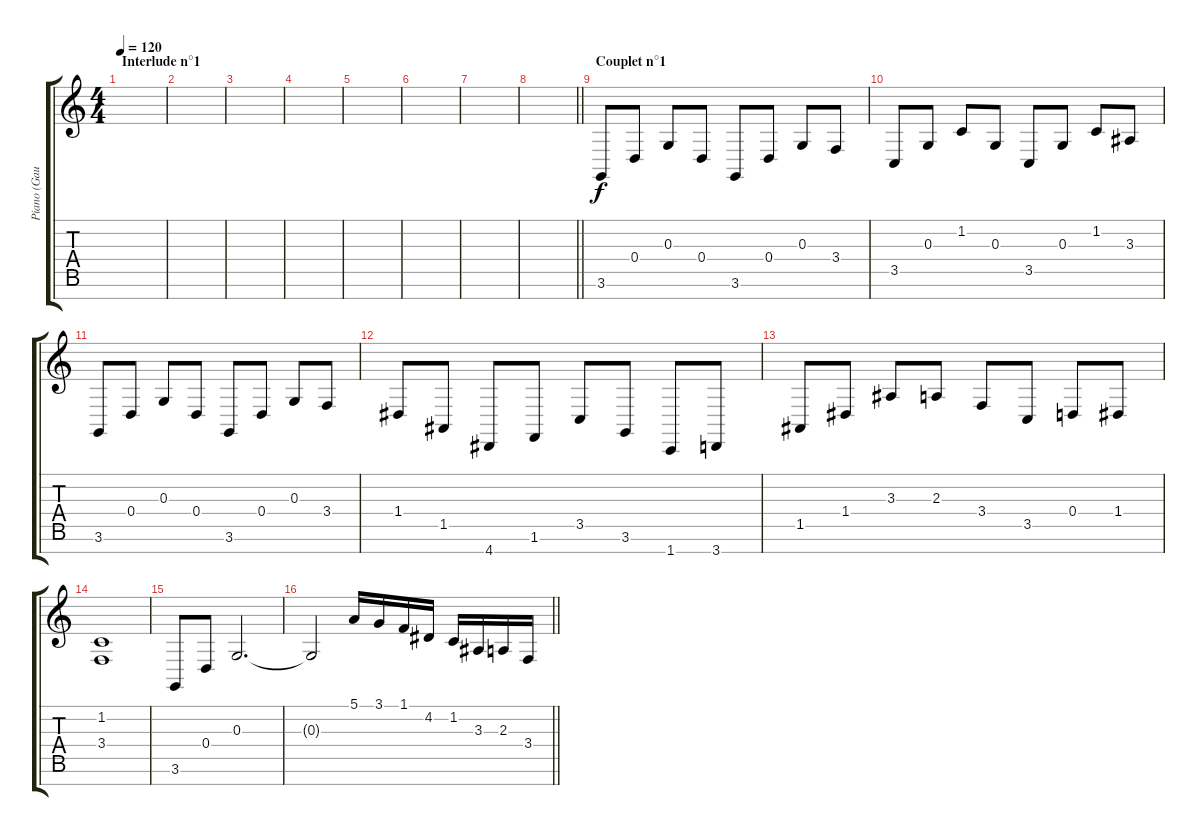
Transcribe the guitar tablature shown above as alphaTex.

\track ("Piano (Gauche Haute)" "Piano (Gau") {instrument acousticgrandpiano}
\staff {score tabs}
\tuning (E4 B3 G3 D3 A2 E2 B1) {hide}
\ts (4 4)
\section ("" "Interlude n°1")
\tempo 120
\clef g2
\ks c
|
|
|
|
|
|
|
\barLineRight lightlight
|
\section ("" "Couplet n°1")
3.6.8 0.4.8 0.3.8 0.4.8 3.6.8 0.4.8 0.3.8 3.4.8 |
3.5.8 0.3.8 1.2.8 0.3.8 3.5.8 0.3.8 1.2.8 3.3.8 |
3.6.8 0.4.8 0.3.8 0.4.8 3.6.8 0.4.8 0.3.8 3.4.8 |
1.4.8 1.5.8 4.7.8 1.6.8 3.5.8 3.6.8 1.7.8 3.7.8 |
1.5.8 1.4.8 3.3.8 2.3.8 3.4.8 3.5.8 0.4.8 1.4.8 |
(1.2 3.4).1 |
3.6.8 0.4.8 0.3.2{d} |
\barLineRight lightlight
0.3{t}.2 5.1.16 3.1.16 1.1.16 4.2.16 1.2.16 3.3.16 2.3.16 3.4.16
